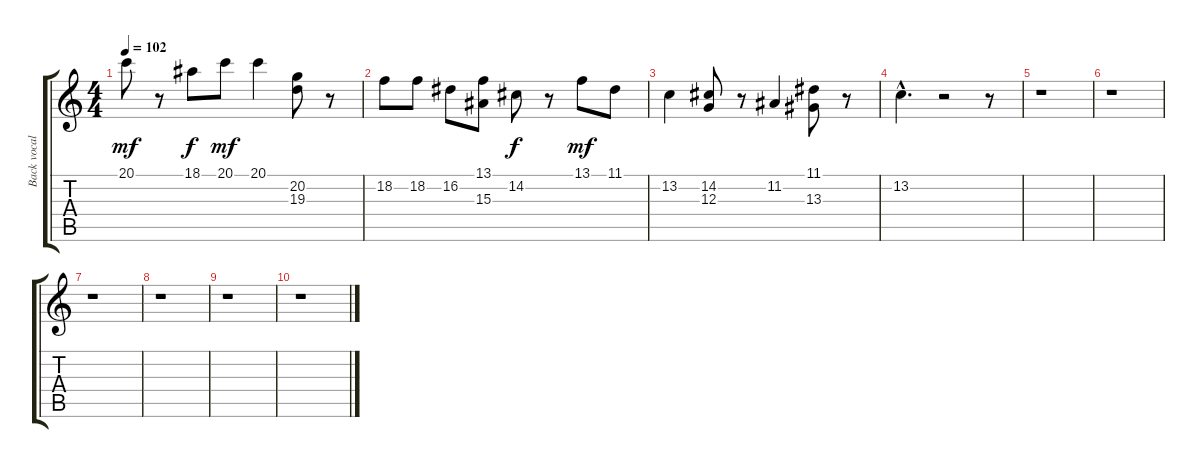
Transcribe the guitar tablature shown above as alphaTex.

\track ("Back vocals 1" "Back vocal") {instrument violin}
\staff {score tabs}
\tuning (E4 B3 G3 D3 A2 E2) {hide}
\ts (4 4)
\tempo 102
\clef g2
\ks c
20.1.8{dy mf} r.8 18.1.8{dy f} 20.1.8{dy mf} 20.1.4 (20.2 19.3).8 r.8 |
18.2.8 18.2.8 16.2.8 (13.1 15.3).8 14.2.8{dy f} r.8 13.1.8{dy mf} 11.1.8 |
13.2.4 (14.2 12.3).8 r.8 11.2.4 (11.1 13.3).8 r.8 |
13.2{hac}.4{d} r.2 r.8 |
r.1 |
r.1 |
r.1 |
r.1 |
r.1 |
r.1
